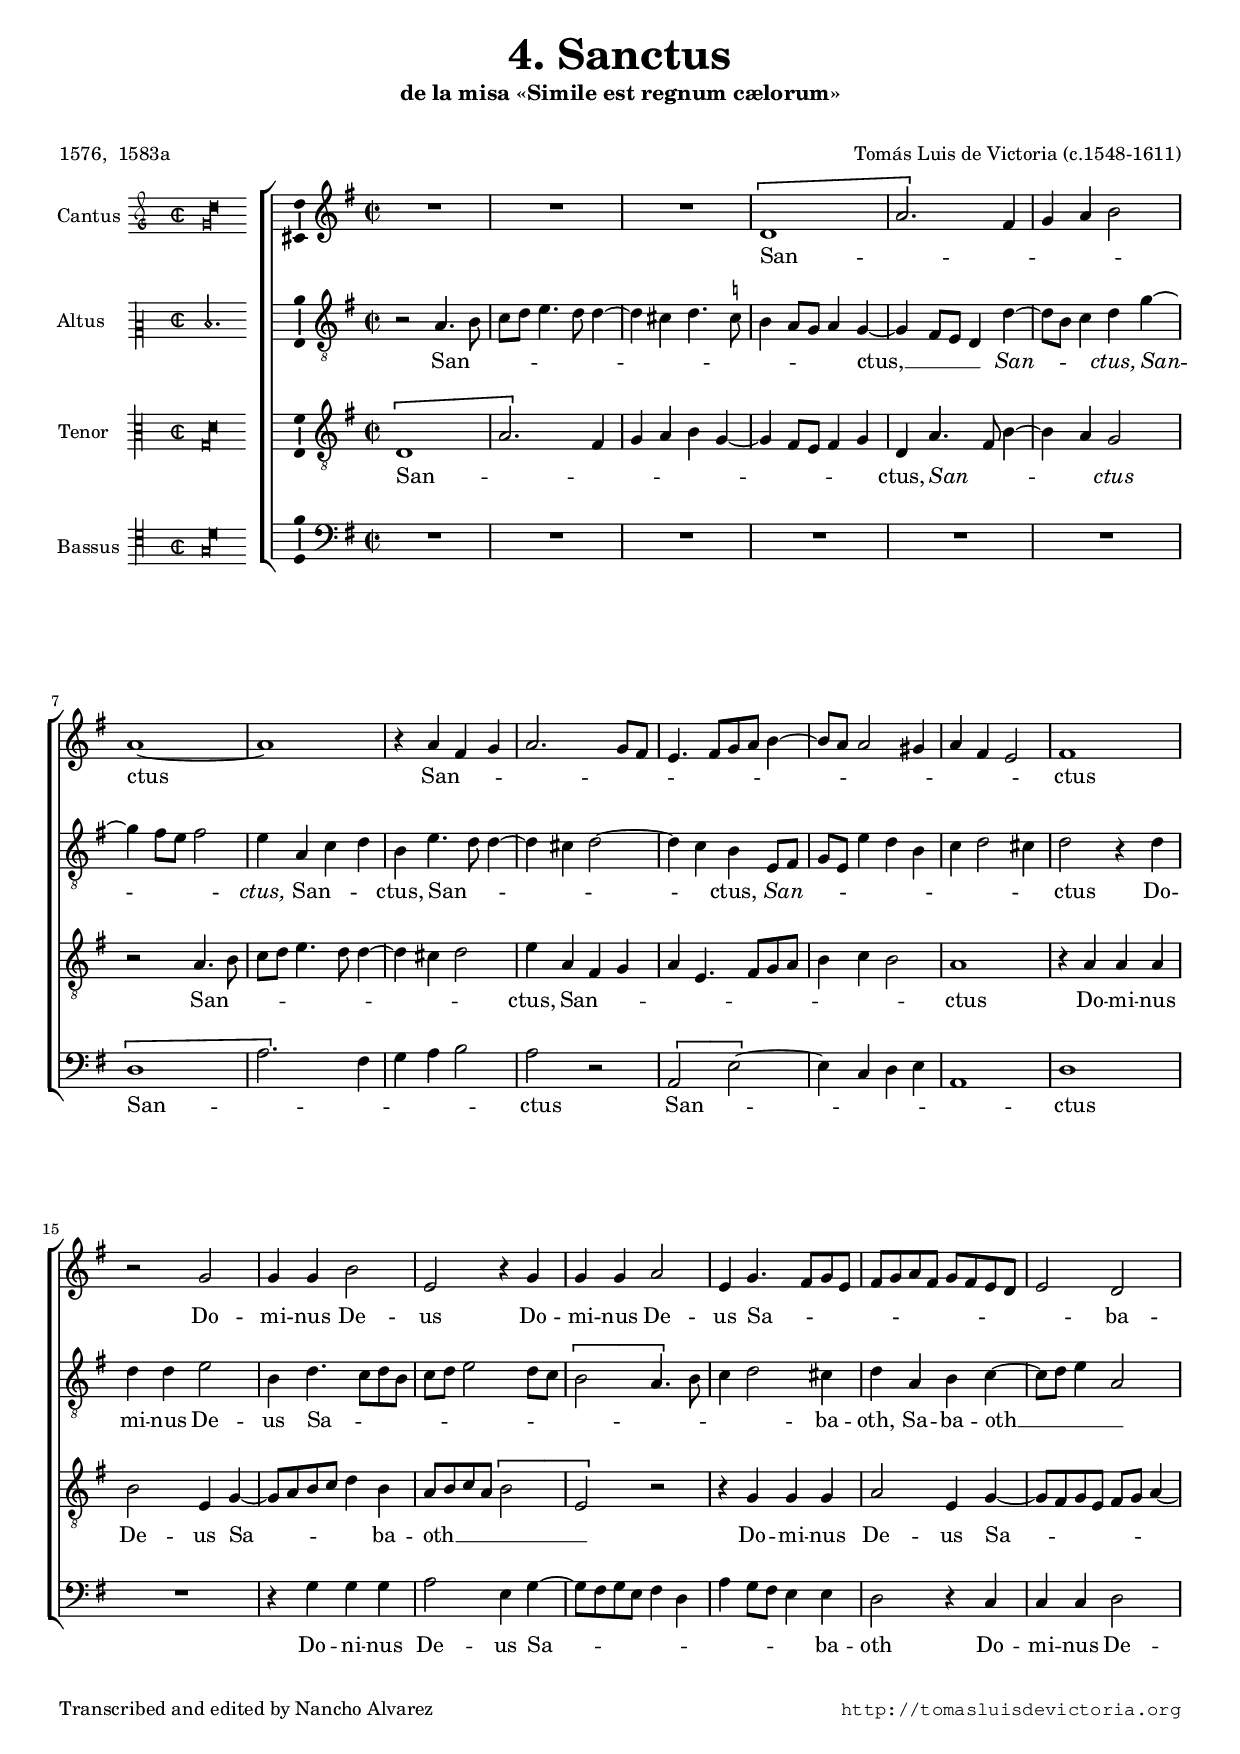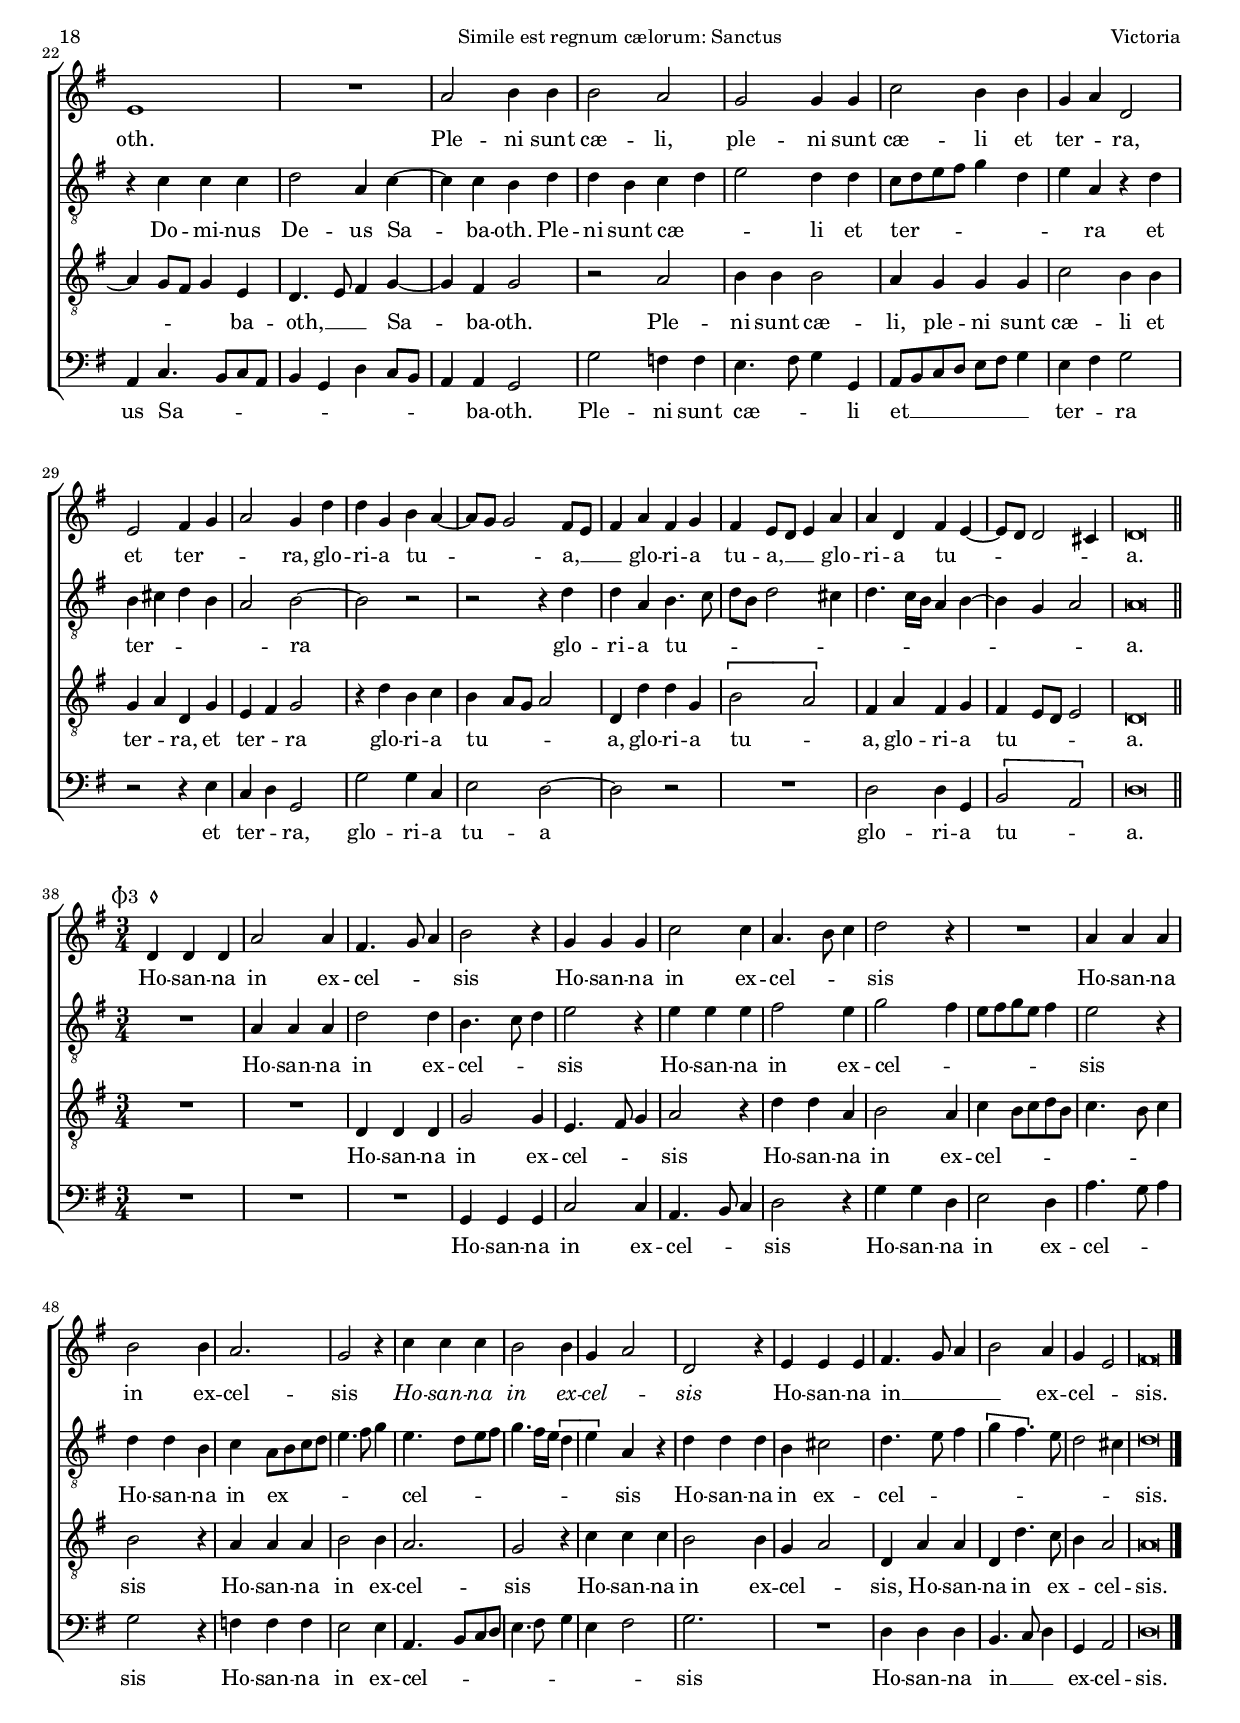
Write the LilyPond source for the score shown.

\version "2.24.0"

#(set-default-paper-size "a4")
#(set-global-staff-size 16.6)
#(ly:set-option 'point-and-click #f)
%mobile -s15.5 -i3.1

italicas=\override LyricText.font-shape = #'italic
rectas=\override LyricText.font-shape = #'upright
ss=\once \set suggestAccidentals = ##t
incipitwidth = 20
mtempo={\tempo 4 = 100}
mtempob={\tempo 4 = 50}
mtempoc={\tempo 4 = 150}
mt=#(define-music-function (offset) (number?) ; move lyric text
      #{ \once \override LyricText.X-offset = -$offset #})

htitle="Simile est regnum cælorum: Sanctus"
hcomposer="Victoria"

\header {
	title=\markup{\fontsize #3 "4. Sanctus"}
	subtitle="de la misa «Simile est regnum cælorum»"
	subsubtitle=\markup{\null \vspace #1 }
	composer="Tomás Luis de Victoria (c.1548-1611)"
	pdfauthor = \composer
	%opus="(-)"
	poet=\markup{"1576,  1583a"}
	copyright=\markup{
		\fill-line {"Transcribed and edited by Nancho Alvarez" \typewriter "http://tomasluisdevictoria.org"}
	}
%	tagline=""
}


global={
  \override Score.TimeSignature.break-visibility=#end-of-line-invisible
  \key c \major \time 2/2 \skip 1*37 \bar "||"  \time 3/4 \break
  \mtempoc
	\skip 1*3/4*22  \bar "|."
}

cantus=\relative c'' {
	R1*4/4
	R1*4/4
	R1*4/4
	\[g1
%5
	d'2.\] b4
	c d e2
	d1 ~
	d
	r4 d b c
%10
	d2. c8 b
	a4.  b8[ c d] e4 ~
	e8 d d2 cis4
	d b a2
	b1
%15
	r2 c
	c4 c e2
	a, r4 c
	c c d2
	a4 c4. b8 c a
%20
	b c d b c b a g
	a2 g
	a1
	R1*4/4
	d2 e4 e
%25
	e2 d
	c c4 c
	f2 e4 e
	c d g,2
	a b4 c
%30
	d2 c4 g'
	g c, e d ~
	d8 c c2 b8 a
	b4 d b c
	b a8 g a4 d
%35
	d g, b a ~
	a8 g g2 fis4
	g\breve*1/2
	\once \override TextScript.X-offset = #-4
        \once \override TextScript.padding = #1
        s4*0^\markup{\musicglyph "timesig.mensural34" \hspace #-.5 \raise #-.7 3
 \hspace #.7 \fontsize #4 \musicglyph "noteheads.s0mensural" }
	g4 g g
	d'2 d4
%40
	b4. c8 d4
	e2 r4
	c c c
	f2 f4
	d4. e8 f4
%45
	g2 r4
	R1*3/4
	d4 d d
	e2 e4 %\break
	d2.
%50
	c2 r4
	f f f
	e2 e4
	c d2 % ennegrecidas
	g, r4
%55
	a a a
	b4. c8 d4
	e2 d4
	c a2 % ennegrecidas
	b\breve*3/8
}

altus=\relative c' {
	r2 d4. e8
	f g a4. g8 g4 ~
	g fis g4. \ss f8
	e4 d8 c d4 c ~
%5
	c b8 a g4 g' ~
	g8 e f4 g c ~
	c b8 a b2
	a4 d, f g
	e a4. g8 g4 ~
%10
	g fis g2 ~
	g4 f e a,8 b
	c a a'4 g e
	f g2 fis4
	g2 r4 g
%15
	g g a2
	e4 g4. f8 g e
	f g a2 g8 f
	\[e2 d4.\] e8
	f4 g2 fis4
%20
	g d e f ~
	f8 g a4 d,2
	r4 f f f
	g2 d4 f ~
	f f e g
%25
	g e f g
	a2 g4 g
	f8 g a b c4 g
	a d, r g
	e fis g e
%30
	d2 e ~
	e r
	r r4 g
	g d e4. f8
	g e g2 fis4
%35
	g4. f16 e d4 e ~
	e c d2
	d\breve*1/2
	R1*3/4
	d4 d d
%40
	g2 g4
	e4. f8 g4
	a2 r4
	a a a
	b2 a4
%45
	c2 b4
	a8 b c a b4
	a2 r4
	g g e
	f d8 e f g
%50
	a4. b8 c4
	a4. g8 a b
	c4. b16 a \[g4
	a\] d, r
	g g g
%55
	e fis2 % ennegrecidas
	g4. a8 b4
	\[c b4.\] a8
	g2 fis4
	g\breve*3/8
}

tenor=\relative c' {
	\[g1
	d'2.\] b4
	c d e c ~
	c b8 a b4 c
%5
	g d'4. b8 e4 ~
	e d c2
	r d4. e8
	f g a4. g8 g4 ~
	g fis g2
%10
	a4 d, b c
	d a4. b8 c d
	e4 f e2
	d1
	r4 d d d
%15
	e2 a,4 c ~
	c8 d e f g4 e
	d8 e f d \[e2
	a,\] r
	r4 c c c
%20
	d2 a4 c ~
	c8 b c a b c d4 ~
	d c8 b c4 a
	g4. a8 b4 c ~
	c b c2
%25
	r d
	e4 e e2
	d4 c c c
	f2 e4 e
	c d g, c
%30
	a b c2
	r4 g' e f
	e d8 c d2
	g,4 g' g c,
	\[e2 d\]
%35
	b4 d b c
	b a8 g a2
	g\breve*1/2
	R1*3/4*2
%40
	g4 g g
	c2 c4
	a4. b8 c4
	d2 r4
	g g d
%45
	e2 d4
	f e8 f g e
	f4. e8 f4
	e2 r4
	d d d
%50
	e2 e4
	d2.
	c2 r4
	f f f
	e2 e4
%55
	c d2 % ennegrecidas
	g,4 d' d
	g, g'4. f8
	e4 d2 % ennegrecidas
	d\breve*3/8
}

bassus=\relative c' {
	R1*4/4
	R1*4/4
	R1*4/4
	R1*4/4
%5
	R1*4/4
	R1*4/4
	\[g1
	d'2.\] b4
	c d e2
%10
	d r
	\[d, a' ~ \]
	a4 f g a
	d,1
	g
%15
	R1*4/4
	r4 c c c
	d2 a4 c ~
	c8 b c a b4 g
	d' c8 b a4 a
%20
	g2 r4 f
	f f g2
	d4 f4. e8 f d
	e4 c g' f8 e
	d4 d c2
%25
	c' bes4 bes
	a4. b8 c4 c,
	d8 e f g a b c4
	a b c2
	r r4 a
%30
	f g c,2
	c' c4 f,
	a2 g ~
	g r
	R1*4/4
%35
	g2 g4 c,
	\[e2 d\]
	g\breve*1/2
	R1*3/4*3
	c,4 c c
	f2 f4
	d4. e8 f4
	g2 r4
%45
	c c g
	a2 g4
	d'4. c8 d4
	c2 r4
	bes bes bes
%50
	a2 a4
	d,4. e8 f g
	a4. b8 c4
	a b2 % ennegrecidas
	c2.
%55
	R2*3/2
	g4 g g
	e4. f8 g4
	c, d2 % ennegrecidas
	g\breve*3/8
}

textocantus=\lyricmode{
San -- _ _ _ _ _ ctus _
\mt #.8 San -- _ _ _ _ _ _ _ _ _ _ _ _ _ _ _ _ _ \mt #.6 ctus % ij en 1583a
Do -- mi -- nus De -- us
Do -- mi -- nus De -- us Sa -- _ _ _ _ _ _ _ _ _ _ _ _ ba -- oth.
Ple -- ni sunt cæ -- li,
ple -- ni sunt cæ -- li % ij en 1583a
et \mt #.5 ter -- _ ra,
et \mt #.5 ter -- _ _ ra, % ij en 1583a
glo -- ri -- a tu -- _ _ _ _ a, __ _ _ % 1576: _ _ a 
glo -- ri -- a tu -- a, __ _ _ % ij en 1583a, 1576: _ _ a
glo -- ri -- a tu -- _ _ _ _ _ a.
Ho -- san -- na in ex -- \mt #.3 cel -- _ _ sis
Ho -- san -- na in ex -- \mt #.3 cel -- _ _ sis % ij en 1583a
Ho -- san -- na in ex -- cel -- sis
\italicas
Ho -- san -- na in ex -- \mt #.4 cel -- _ sis
\rectas
Ho -- san -- na in __ _ _ _ ex -- \mt #.6 cel -- _ \mt #.5 sis.
}

textoaltus=\lyricmode{
\mt #.5 San -- _ _ _ _ _ _ _ _ _ _ _ _ _ _ ctus, __ _ _ _ _ % 1576 _ _ _ ctus
\italicas
\mt #1 San -- _ _ _ ctus, San -- _ _ _ _ ctus, % en 1576 solo un ij
\rectas
\mt #.5 San -- _ _ ctus, San -- _ _ _ _ _ _ _ ctus, % distinto en 1576: solo un sanctus y acaba con melisma 
\italicas
\mt #.4 San -- _ _ _ _ _ _ _ _ _ \rectas \mt #.6 ctus % en 1576 tambien italicas ctus
Do -- mi -- nus De -- us Sa -- _ _ _ _ _ _ _ _ _ _ _ _ _ ba -- oth,
Sa -- ba -- oth __ _ _ _ _ % 1576: Sa -- ba -- _ _ _ _ oth
Do -- mi -- nus De -- us Sa -- _ ba -- oth.
Ple -- ni sunt \mt #.1 cæ -- _ _ li et ter -- _ _ _ _ _ _ ra
et \mt #.3 ter -- _ _ _ _ ra _
glo -- ri -- a tu -- _ _ _ _ _ _ _ _ _ _ _ _ _ a.
Ho -- san -- na in ex -- \mt #.3 cel -- _ _ sis
Ho -- san -- na in ex -- cel -- _ _ _ _ _ _ sis % ij en 1583a
Ho -- san -- na in ex -- _ _ _ _ _ _ \mt #.2 cel -- _ _ _ _ _ _ _ _ sis
Ho -- san -- na in ex -- \mt #.3 cel -- _ _ _ _ _ _ _ \mt #.5 sis.
}

textotenor=\lyricmode{
San -- _ _ _ _ _ _ _ _ _ _ _ ctus,
\italicas
San -- _ _ _ _ ctus
\rectas
\mt #.5 San -- _ _ _ _ _ _ _ _ _ ctus,
\mt #.3 San -- _ _ _ _ _ _ _ _ _ _ \mt #.6 ctus
Do -- mi -- nus De -- us Sa -- _ _ _ _ _ ba -- \mt #.2 oth __ _ _ _ _ _ 
Do -- mi -- nus De -- us Sa -- _ _ _ _ _ _ _ _ _ _ _ ba -- \mt #.4 oth, __ _ _
Sa -- _ ba -- oth. % en 1576 no repite texto
Ple -- ni sunt cæ -- li,
ple -- ni sunt cæ -- li % ij en 1583a
et \mt #.5 ter -- _ ra,
et \mt #.5 ter -- _ ra % ij en 1583a
glo -- ri -- a tu -- _ _ _ a,
glo -- ri -- a tu -- _ a, % ij en 1583a
glo -- ri -- a tu -- _ _ _ a.
Ho -- san -- na in ex -- \mt #.3 cel -- _ _ sis
Ho -- san -- na in ex -- \mt #.3 cel -- _ _ _ _ _ _ _ sis
Ho -- san -- na in ex -- cel -- sis % ij en 1583a
Ho -- san -- na in ex -- \mt #.3 cel -- _ sis,
Ho -- san -- na in \mt #.4 ex -- _ cel -- \mt #.5 sis. % ij en 1583a
}

textobassus=\lyricmode{
San -- _ _ _ _ _ \mt #.7 ctus
\mt #.4 San -- _ _ _ _ _ _ \mt #.6 ctus
Do -- ni -- nus De -- us Sa -- _ _ _ _ _  _  _ _ _ _ ba -- oth
Do -- mi -- nus De -- us Sa -- _ _ _ _ _ _ _ _ _ ba -- oth.
Ple -- ni sunt \mt #.2 cæ -- _ _ li et __ _ _ _ _ _ _ \mt #.5 ter -- _ ra
et \mt #.5 ter -- _ ra, 
glo -- ri -- a tu -- a _
glo -- ri -- a tu -- _ a. % ij en 1583a
Ho -- san -- na in ex -- \mt #.3 cel -- _ _ sis
Ho -- san -- na in ex -- \mt #.3 cel -- _ _ sis % ij en 1583a
Ho -- san -- na in ex -- \mt #.2 cel -- _ _ _ _ _ _ _ _ sis
Ho -- san -- na in __ _ _ ex -- cel -- \mt #.5 sis. % ij en 1583a
}

incipitcantus=\markup{
	\score{
		{ 
		\set Staff.instrumentName="Cantus "
		\override NoteHead.style = #'neomensural
		\override Staff.TimeSignature.style = #'neomensural
		\cadenzaOn 
		\clef "petrucci-g"
		\key c \major
		\time 2/2
                 \[g'\breve*1/2 \once \override NoteHead.style = #'blackpetrucci d''\]
		} 
\layout {
       \context {\Voice
               \remove Ligature_bracket_engraver
               \consists Mensural_ligature_engraver
       }
       line-width=\incipitwidth
       indent = 0
}
	}
}


incipitaltus=\markup{
	\score{
		{ 
		\set Staff.instrumentName="Altus    "
		\override NoteHead.style = #'neomensural 
		\override Staff.TimeSignature.style = #'neomensural
		\cadenzaOn 
		\clef "petrucci-c2"
		\key c \major
		\time 2/2
                d'2.*8/3
		} 
	\layout { line-width=\incipitwidth indent = 0 }
	}
}


incipittenor=\markup{
	\score{
		{ 
		\set Staff.instrumentName="Tenor   "
		\override NoteHead.style = #'neomensural 
		\override Staff.TimeSignature.style = #'neomensural
		\cadenzaOn 
		\clef "petrucci-c3"
		\key c \major
		\time 2/2
                \[g\breve*1/2 \once \override NoteHead.style = #'blackpetrucci d'\]
		} 
\layout {
       \context {\Voice
               \remove Ligature_bracket_engraver
               \consists Mensural_ligature_engraver
       }
       line-width=\incipitwidth
       indent = 0
}
	}
}

incipitbassus=\markup{
	\score{
		{ 
		\set Staff.instrumentName="Bassus "
		\override NoteHead.style = #'neomensural
		\override Staff.TimeSignature.style = #'neomensural
		\cadenzaOn 
		\clef "petrucci-c4"
		\key c \major
		\time 2/2
                \[g\breve*1/2 \once \override NoteHead.style = #'blackpetrucci d'\]
		} 
\layout {
       \context {\Voice
               \remove Ligature_bracket_engraver
               \consists Mensural_ligature_engraver
       }
       line-width=\incipitwidth
       indent = 0
}
	}
}

%\layout {
%       \context {\Voice
%               \remove Ligature_bracket_engraver
%               \consists Mensural_ligature_engraver
%       }
%       line-width=\incipitwidth
%       indent = 0
%}

\score {\transpose c' g{
\new ChoirStaff<<

	\new Staff <<\global
	\new Voice="v1" {
		\set Staff.instrumentName=\incipitcantus
		\clef "treble"
		\cantus }
	\new Lyrics \lyricsto "v1" {\textocantus }
	>>

	\new Staff <<\global
	\new Voice="v2" {
		\set Staff.instrumentName=\incipitaltus
		\clef "G_8"
		\altus }
	\new Lyrics \lyricsto "v2" {\textoaltus }
	>>
	
	\new Staff <<\global
	\new Voice="v3" {
		\set Staff.instrumentName=\incipittenor
		\clef "G_8"
		\tenor }
	\new Lyrics \lyricsto "v3" {\textotenor }
	>>

	\new Staff <<\global
	\new Voice="v4" {
		\set Staff.instrumentName=\incipitbassus
		\clef "bass"
		\bassus }
	\new Lyrics \lyricsto "v4" {\textobassus }
	>>
	
>>

	} % transpose

\layout{ 
	\context {\Lyrics 
		\override VerticalAxisGroup.staff-affinity = #UP
		\override VerticalAxisGroup.nonstaff-relatedstaff-spacing =
			#'((basic-distance . 0) (minimum-distance . 0) (padding . 1))
		\override LyricText.font-size = #1.2
		\override LyricHyphen.minimum-distance = #0.5
	}
	\context {\Score 
		tempoHideNote = ##t
		\override BarNumber.padding = #2 
	}
	\context {\Voice 
		melismaBusyProperties = #'()
		%autoBeaming = ##f
	}
	\context {\Staff 
                %\RemoveEmptyStaves
                %\override VerticalAxisGroup.remove-first = ##t
		\override VerticalAxisGroup.staff-staff-spacing =
			#'((basic-distance . 11) (minimum-distance . 0) (padding . 1))
		\consists Ambitus_engraver 
		\override LigatureBracket.padding = #1
	}
}

%\midi { \mtempo }

}


\paper{
	evenHeaderMarkup=\markup  \fill-line { \fromproperty #'page:page-number-string \htitle \hcomposer }
	oddHeaderMarkup= \markup  \fill-line { \unless \on-first-page \hcomposer \unless \on-first-page \htitle \unless \on-first-page \fromproperty #'page:page-number-string }
	%system-count=20
	%page-count = 8
	ragged-last-bottom = ##f
	indent=3.6\cm
	system-system-spacing =
	#'((basic-distance . 20) (minimum-distance . 0) (padding . 5))
	top-system-spacing = % header
	#'((basic-distance . 8) (minimum-distance . 0) (padding . 0))
	last-bottom-spacing = % footer
	#'((basic-distance . 12) (minimum-distance . 0) (padding . 0))
	markup-system-spacing.padding = #1.5

first-page-number=17
}